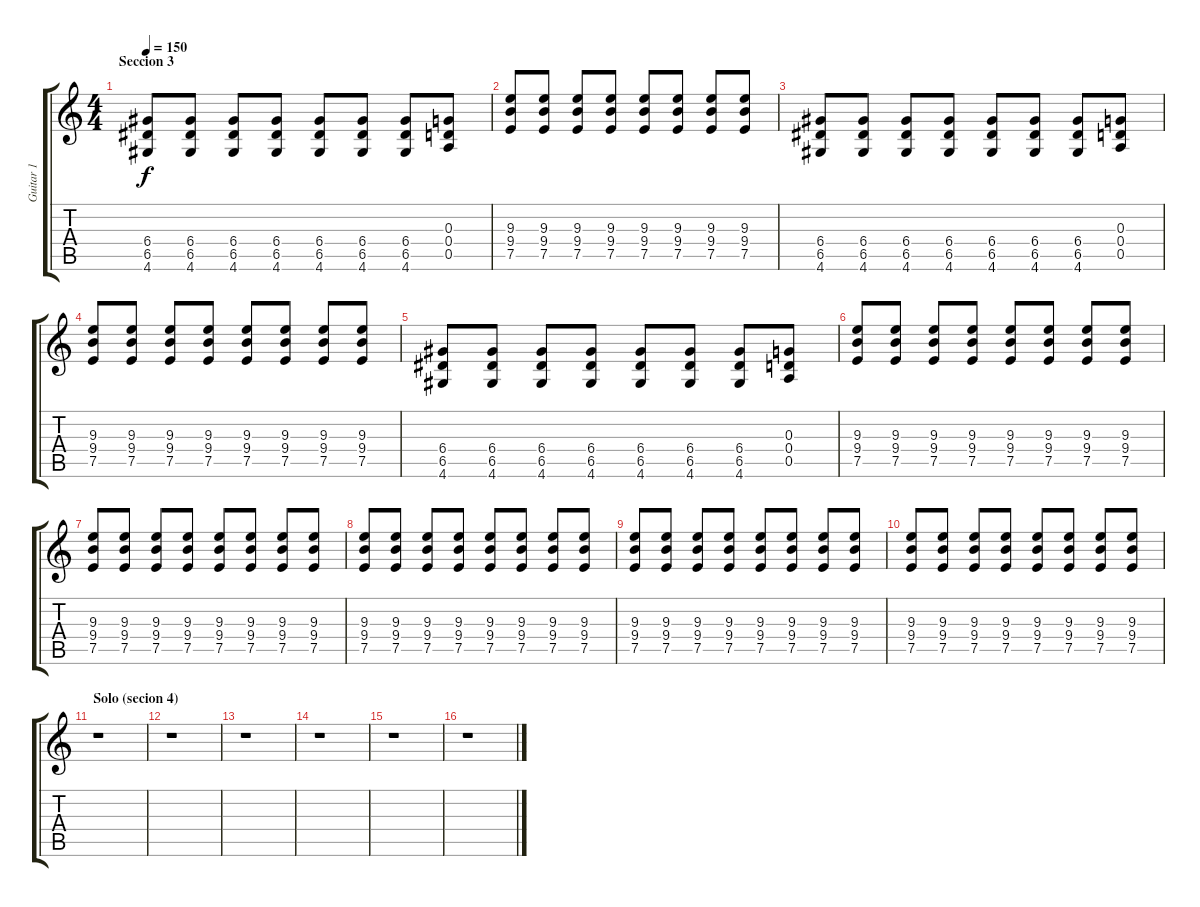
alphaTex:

\track ("Guitar 1" "Guitar 1") {instrument distortionguitar}
\staff {score tabs}
\tuning (E4 B3 G3 D3 A2 E2) {hide}
\ts (4 4)
\section ("" "Seccion 3")
\tempo 150
\clef g2
\ks c
(6.4 6.5 4.6).8{dy f} (6.4 6.5 4.6).8 (6.4 6.5 4.6).8 (6.4 6.5 4.6).8 (6.4 6.5 4.6).8 (6.4 6.5 4.6).8 (6.4 6.5 4.6).8 (0.3 0.4 0.5).8 |
(9.3 9.4 7.5).8 (9.3 9.4 7.5).8 (9.3 9.4 7.5).8 (9.3 9.4 7.5).8 (9.3 9.4 7.5).8 (9.3 9.4 7.5).8 (9.3 9.4 7.5).8 (9.3 9.4 7.5).8 |
(6.4 6.5 4.6).8 (6.4 6.5 4.6).8 (6.4 6.5 4.6).8 (6.4 6.5 4.6).8 (6.4 6.5 4.6).8 (6.4 6.5 4.6).8 (6.4 6.5 4.6).8 (0.3 0.4 0.5).8 |
(9.3 9.4 7.5).8 (9.3 9.4 7.5).8 (9.3 9.4 7.5).8 (9.3 9.4 7.5).8 (9.3 9.4 7.5).8 (9.3 9.4 7.5).8 (9.3 9.4 7.5).8 (9.3 9.4 7.5).8 |
(6.4 6.5 4.6).8 (6.4 6.5 4.6).8 (6.4 6.5 4.6).8 (6.4 6.5 4.6).8 (6.4 6.5 4.6).8 (6.4 6.5 4.6).8 (6.4 6.5 4.6).8 (0.3 0.4 0.5).8 |
(9.3 9.4 7.5).8 (9.3 9.4 7.5).8 (9.3 9.4 7.5).8 (9.3 9.4 7.5).8 (9.3 9.4 7.5).8 (9.3 9.4 7.5).8 (9.3 9.4 7.5).8 (9.3 9.4 7.5).8 |
(9.3 9.4 7.5).8{volume 9} (9.3 9.4 7.5).8 (9.3 9.4 7.5).8 (9.3 9.4 7.5).8 (9.3 9.4 7.5).8 (9.3 9.4 7.5).8 (9.3 9.4 7.5).8 (9.3 9.4 7.5).8 |
(9.3 9.4 7.5).8 (9.3 9.4 7.5).8 (9.3 9.4 7.5).8 (9.3 9.4 7.5).8 (9.3 9.4 7.5).8 (9.3 9.4 7.5).8 (9.3 9.4 7.5).8 (9.3 9.4 7.5).8 |
(9.3 9.4 7.5).8 (9.3 9.4 7.5).8 (9.3 9.4 7.5).8 (9.3 9.4 7.5).8 (9.3 9.4 7.5).8 (9.3 9.4 7.5).8 (9.3 9.4 7.5).8 (9.3 9.4 7.5).8 |
(9.3 9.4 7.5).8 (9.3 9.4 7.5).8 (9.3 9.4 7.5).8 (9.3 9.4 7.5).8 (9.3 9.4 7.5).8 (9.3 9.4 7.5).8 (9.3 9.4 7.5).8 (9.3 9.4 7.5).8 |
\section ("" "Solo (secion 4)")
r.1 |
r.1 |
r.1 |
r.1 |
r.1 |
r.1
